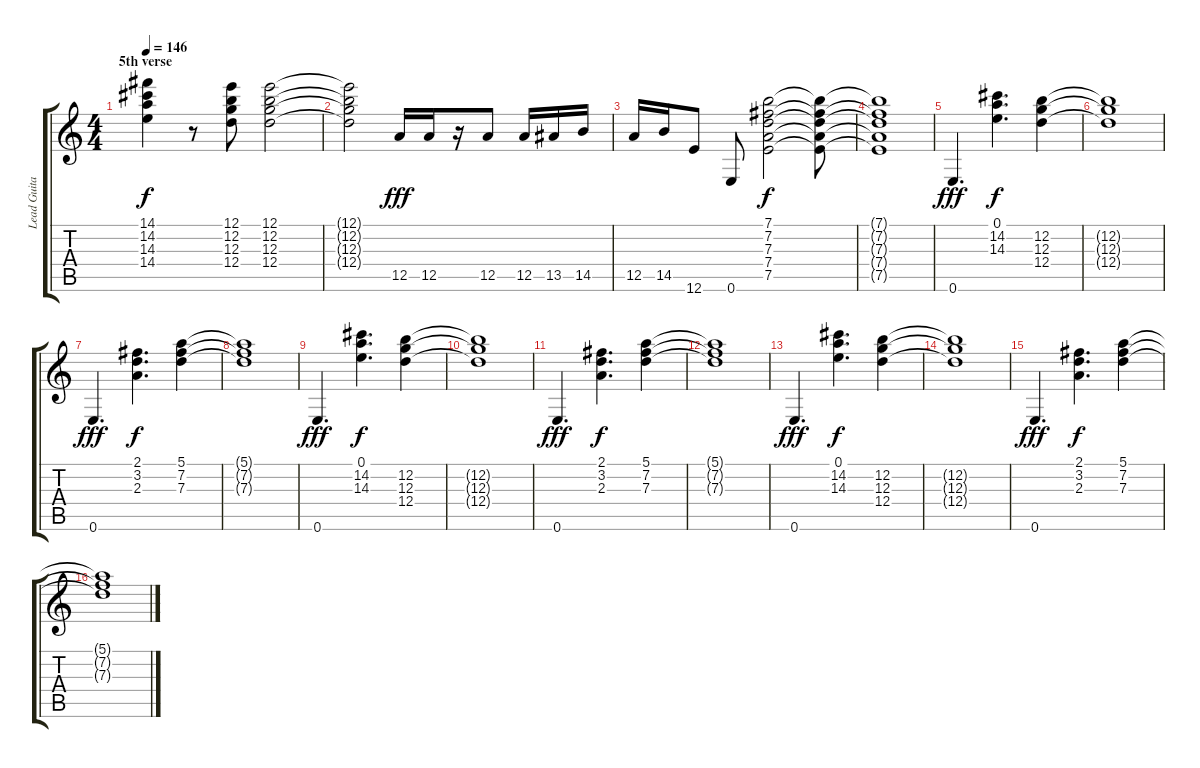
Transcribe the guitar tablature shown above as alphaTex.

\track ("Lead Guitar" "Lead Guita") {instrument distortionguitar}
\staff {score tabs}
\tuning (E4 B3 G3 D3 A2 E2) {hide}
\ts (4 4)
\section ("" "5th verse")
\tempo 146
\clef g2
\ks c
(14.1 14.2 14.3 14.4).4{dy f} r.8 (12.1 12.2 12.3 12.4).8 (12.1 12.2 12.3 12.4).2 |
(12.1{t} 12.2{t} 12.3{t} 12.4{t}).2 12.5.16{dy fff} 12.5.16 r.16 12.5.8 12.5.16 13.5.16 14.5.16 |
12.5.16 14.5.16 12.6.8 0.6.8 (7.1 7.2 7.3 7.4 7.5).2{dy f} (7.1{t} 7.2{t} 7.3{t} 7.4{t} 7.5{t}).8 |
(7.1{t} 7.2{t} 7.3{t} 7.4{t} 7.5{t}).1 |
0.6.4{d dy fff} (0.1 14.2 14.3).4{d dy f} (12.2 12.3 12.4).4 |
(12.2{t} 12.3{t} 12.4{t}).1 |
0.6.4{d dy fff} (2.1 3.2 2.3).4{d dy f} (5.1 7.2 7.3).4 |
(5.1{t} 7.2{t} 7.3{t}).1 |
0.6.4{d dy fff} (0.1 14.2 14.3).4{d dy f} (12.2 12.3 12.4).4 |
(12.2{t} 12.3{t} 12.4{t}).1 |
0.6.4{d dy fff} (2.1 3.2 2.3).4{d dy f} (5.1 7.2 7.3).4 |
(5.1{t} 7.2{t} 7.3{t}).1 |
0.6.4{d dy fff} (0.1 14.2 14.3).4{d dy f} (12.2 12.3 12.4).4 |
(12.2{t} 12.3{t} 12.4{t}).1 |
0.6.4{d dy fff} (2.1 3.2 2.3).4{d dy f} (5.1 7.2 7.3).4 |
(5.1{t} 7.2{t} 7.3{t}).1
